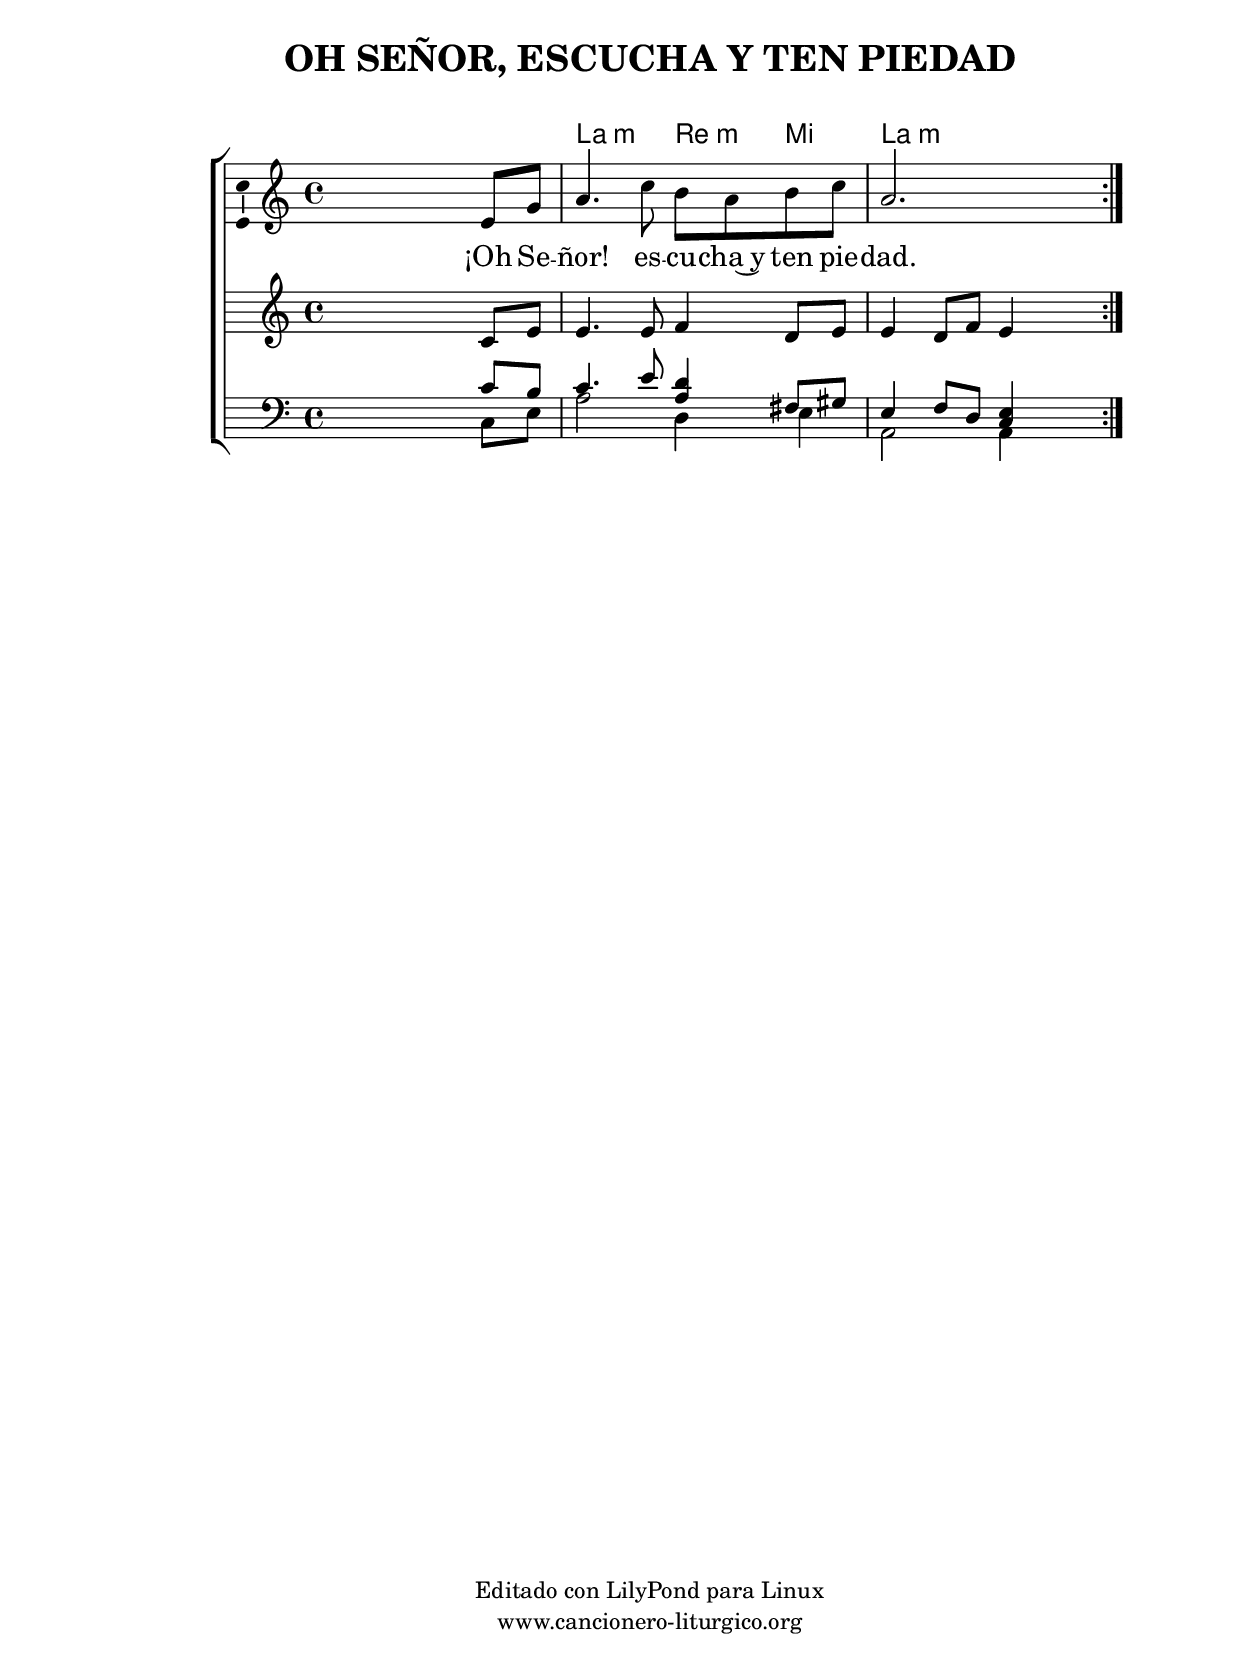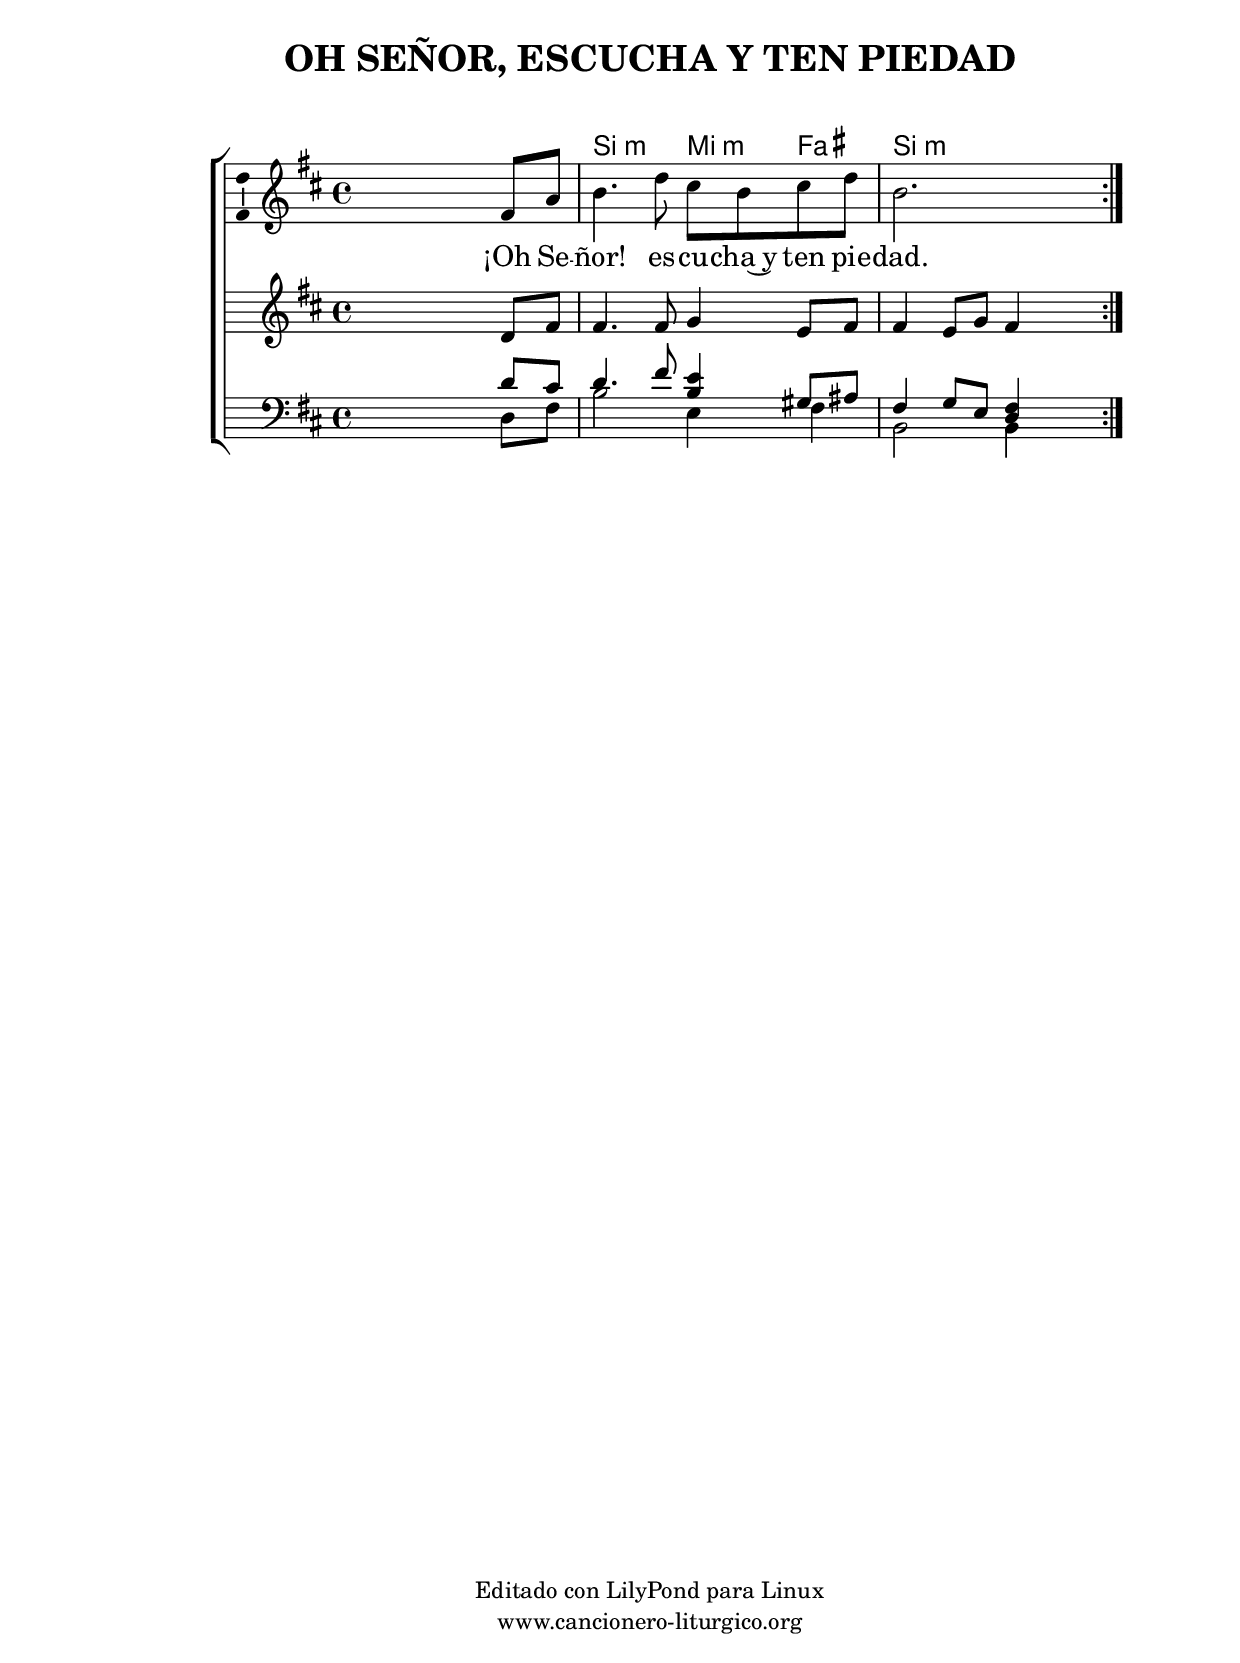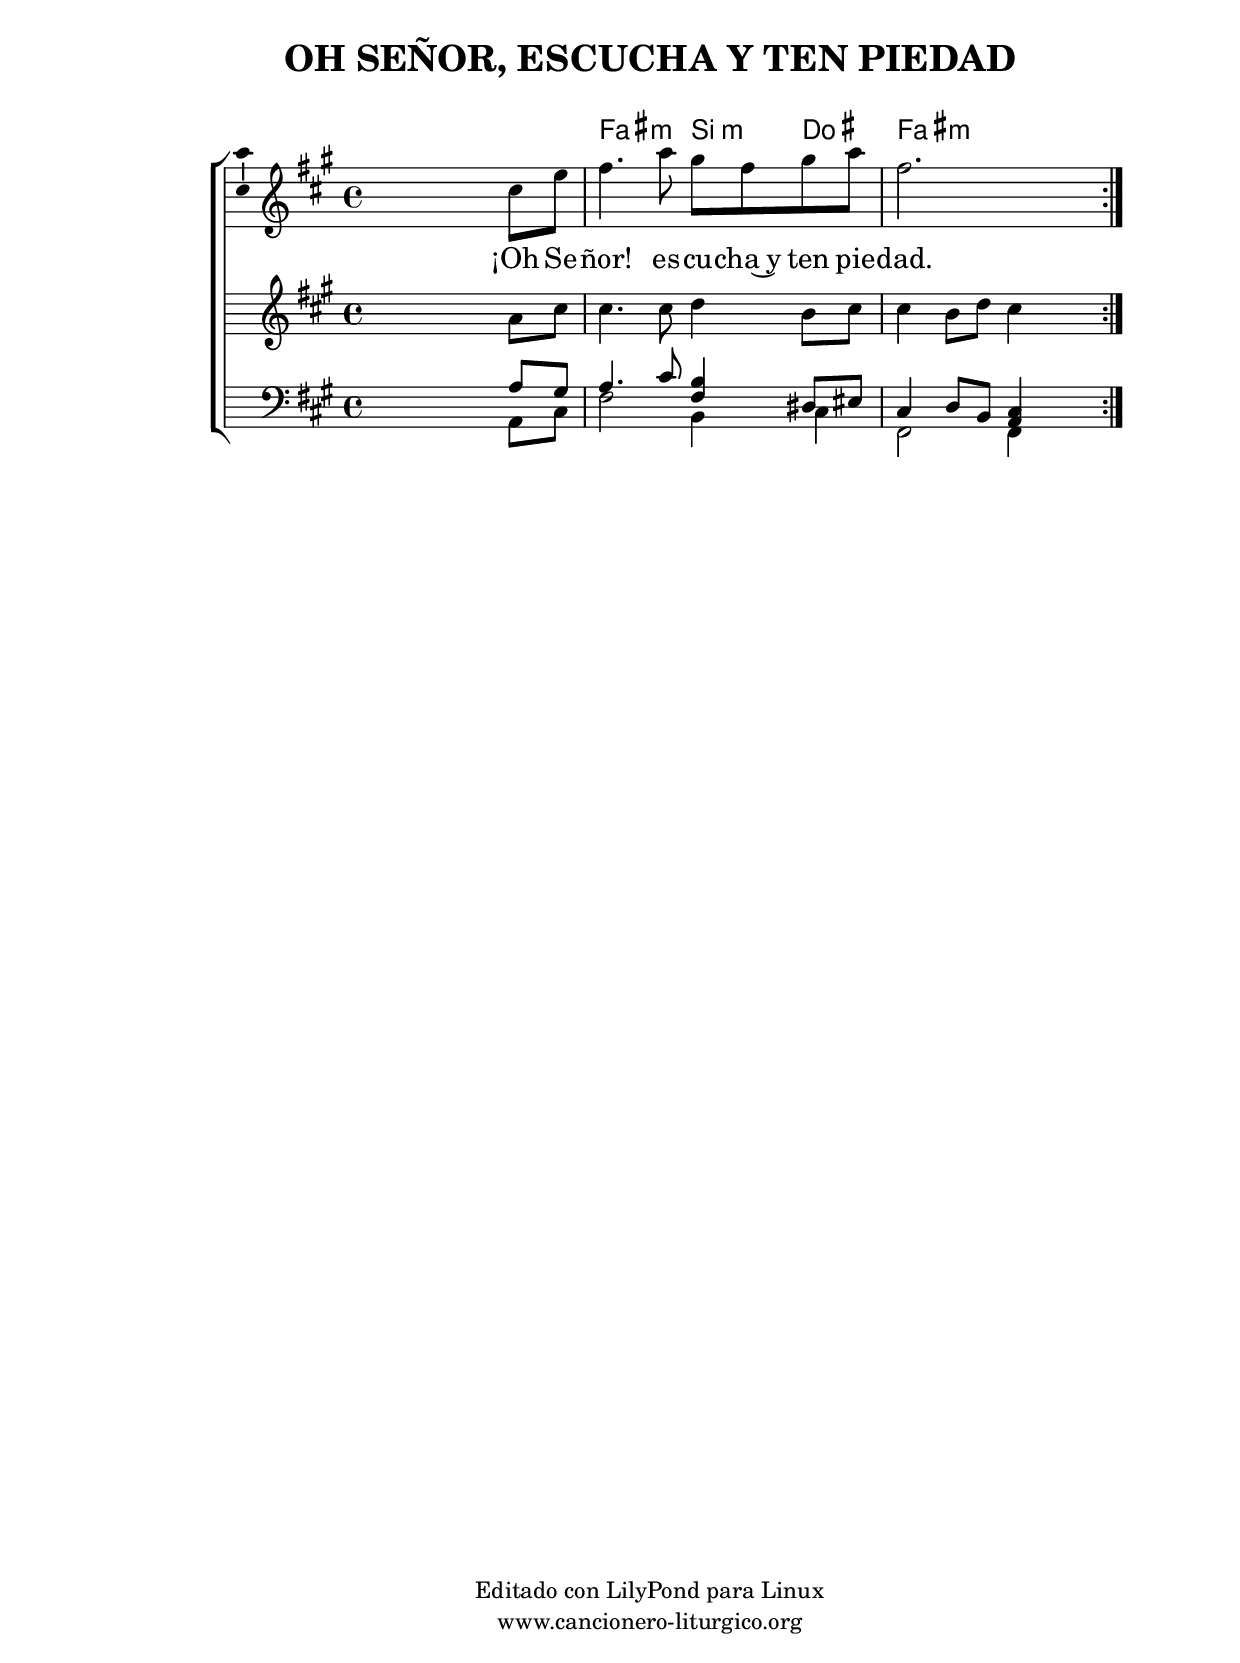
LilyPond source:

%
%para convertir .midi en .wav:
%timidity filename.midi -Ow -o finename.wav
%
%
%Para convertir de .wav a .mp3:
%lame -h -m j filename.wav
%
%
%para escuchar el midi:
%timidity nombrefichero.midi
%


%versión de lilypond para la que se ha escrito esta partitura:
\version "2.16.0"

	%Tamaño papel
	#(set-default-paper-size "a4")
	%Tamaño partitura
	#(set-global-staff-size 20)
	%No responde al pulsar sobre una nota
	#(ly:set-option 'point-and-click #f)

%parámetros del encabezamiento:
\header {
	title = "OH SEÑOR, ESCUCHA Y TEN PIEDAD"
	subtitle = ""
	composer = ""
	poet = ""
%	meter = "Tono original: La m"
	arranger = ""
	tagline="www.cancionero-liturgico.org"
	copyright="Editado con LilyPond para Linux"
	}

%parámetros asociados al papel:
\paper  {
	oddHeaderMarkup = \markup {\fill-line { \on-the-fly #not-first-page \fromproperty #'header:title \on-the-fly #not-first-page \fromproperty #'header:composer }}
	evenHeaderMarkup = \markup {\fill-line { \fromproperty #'header:composer \fromproperty #'header:title }}
	#(set-paper-size "a4")
	print-page-number = ##f
	first-page-number = 1
	print-first-page-number = ##f
%	head-separation = 3.0 \cm
	top-margin = 2.0 \cm
	bottom-margin = 0.5\cm
%%%	bottom-margin = -2.0\cm
	left-margin = 3.0 \cm
	line-width = 16.0 \cm 
	indent = 8\mm
	interscoreline = 2.\mm
	between-system-space = 15\mm
%	para que las partituras no llenen la hoja:
	ragged-bottom = ##t
%	idem para la última hoja:
	ragged-last-bottom = ##f
%	para que las partituras llenen el ancho del papel:
	ragged-last = ##f
	after-title-space = 2.5 \cm
%page-count=1
%system-count=8

	%Flexible Vertical Spacing
%	markup-markup-spacing =
%	#'((basic-distance . 15) (minimum-distance . 15) (padding . 3))
	markup-system-spacing =
	#'((basic-distance . 15) (minimum-distance . 15) (padding . 3))
	system-system-spacing =
	#'((basic-distance . 15) (minimum-distance . 15) (padding . 3))
	score-system-spacing =
	#'((basic-distance . 15) (minimum-distance . 15) (padding . 5))
%	top-system-spacing = % header
%	#'((basic-distance . 8) (minimum-distance . 0) (padding . 0))
%	top-markup-spacing =
%	#'((basic-distance . 20) (minimum-distance . 20) (padding . 0))
	last-bottom-spacing = % footer
	#'((basic-distance . 5) (minimum-distance . 5) (padding . 0))
%	score-markup-spacing =
%	#'((basic-distance . 16) (minimum-distance . 13) (padding . 0))

	}


%parámetros que afectan a toda la partitura:
global =  {
	%clave de sol (G):
	\clef G
	%armadura:
%%%	\transpose c d
	\key a \minor
	\tempo 4=80
	\set Score.tempoHideNote = ##t
	}


acordes = {
	\italianChords
	\chordmode {
%%%	\transpose c d
{

s1
a2:m d4:m e a1:m

}
}
}

melodia =

%%%	\transpose c d
{
	\relative c'{
	\time 4/4

s2. e8 g
a4. c8 b a b c
a2. s4

\bar ":|"
	}
	}

melodiados =

%%%	\transpose c d
{
	\relative c'{
	\time 4/4

s2. c8 e
e4. e8 f4 d8 e
e4 d8 f e4 s4

\bar ":|"
	}
	}

melodiatres =

%%%	\transpose c d
{
	\relative c'{
	\time 4/4

<<
\new Voice
{
\voiceOne
s2. c8 b8
c4. e8 <d a>4 fis,8 gis
e4 f8 d <e c>4 s4
}
\new Voice
{
\voiceTwo
s2. c8 e8
a2 d,4 e
a,2 a4 s4
}
>>

\bar ":|"
	}
	}


texto = \lyricmode {
¡Oh Se -- ñor!
es -- cu -- cha~y ten pie -- dad.

	}


acordesStaff = \context ChordNames = acordesStaff <<
	\set chordChanges = ##t
	\acordes
	>>


vozStaff = \context Voice = vozStaff
\with {\consists "Ambitus_engraver"}
<<
%	\set Staff.instrumentName = ""
%	\set Staff.shortInstrumentName = ""
%	\set Staff.midiInstrument = #"clarinet"
%	\set Staff.midiInstrument = #"cello"
%	\set Staff.midiInstrument = #"flute"
	\set Staff.midiInstrument = #"electric guitar (jazz)"
%	\set Staff.midiInstrument = #"english horn"
%	\set Staff.midiInstrument = #"violin"
%	\set Staff.midiInstrument = #"glockenspiel"
	\set Staff.midiMinimumVolume = #0.7
	\set Staff.midiMaximumVolume = #0.9
	\global
	\melodia
	>>

vozdosStaff = \context Voice = vozdosStaff
<<
	\set Staff.instrumentName = ""
	\set Staff.shortInstrumentName = ""
	\override Staff.StaffSymbol #'staff-space = #(magstep -0.35)
	\set Staff.midiInstrument = #"flute"
	\set Staff.midiMinimumVolume = #0.7
	\set Staff.midiMaximumVolume = #0.9
	\global
	\melodiados
	>>

voztresStaff = \context Voice = voztresStaff
<<
	\set Staff.instrumentName = ""
	\set Staff.shortInstrumentName = ""
	\override Staff.StaffSymbol #'staff-space = #(magstep -0.35)
	\set Staff.midiInstrument = #"flute"
	\set Staff.midiMinimumVolume = #0.7
	\set Staff.midiMaximumVolume = #0.9
	\global
	%clave de fa (F):
	\clef F 
	\melodiatres
	>>

textoStaff = \context Lyrics = textoStaff <<
	\lyricsto vozStaff \texto
	>>

\book {
	\score {
		\context ChoirStaff {
%			\override StaffGroup.SystemStartBracket #'collapse-height = #1
%			\override Score.SystemStartBar #'collapse-height = #1
			<<
			\acordesStaff
			\vozStaff
			\textoStaff
			\vozdosStaff
			\voztresStaff
			>>
			}
		\layout {
	    		\context {
				\Lyrics
				\override LyricText #'font-size = #2
				}
	   		 \context {
				\Score
				\override StaffSymbol #'staff-space = #(magstep +3)
				}
			}
		}
	\score {
		\unfoldRepeats
		\context ChoirStaff {
			<<
			\acordesStaff
			\vozStaff
			\vozdosStaff
			\voztresStaff
			>>
			}
		\midi {
	  		\context {
	  			\Score
				tempoWholesPerMinute = #(ly:make-moment 70 4)
				}
			}
		}
	}



#(define output-suffix "C")
\book {
	\score {
		\context ChoirStaff {
%			\override StaffGroup.SystemStartBracket #'collapse-height = #1
%			\override Score.SystemStartBar #'collapse-height = #1
\transpose c d
			<<
			\acordesStaff
			\vozStaff
			\textoStaff
			\vozdosStaff
			\voztresStaff
			>>
			}
		\layout {
	    		\context {
				\Lyrics
				\override LyricText #'font-size = #2
				}
	   		 \context {
				\Score
				\override StaffSymbol #'staff-space = #(magstep +3)
				}
			}
		}
	}

#(define output-suffix "S")
\book {
	\score {
		\context ChoirStaff {
%			\override StaffGroup.SystemStartBracket #'collapse-height = #1
%			\override Score.SystemStartBar #'collapse-height = #1
\transpose c a
			<<
			\acordesStaff
			\vozStaff
			\textoStaff
			\vozdosStaff
\transpose a a,
			\voztresStaff
			>>
			}
		\layout {
	    		\context {
				\Lyrics
				\override LyricText #'font-size = #2
				}
	   		 \context {
				\Score
				\override StaffSymbol #'staff-space = #(magstep +3)
				}
			}
		}
	}


